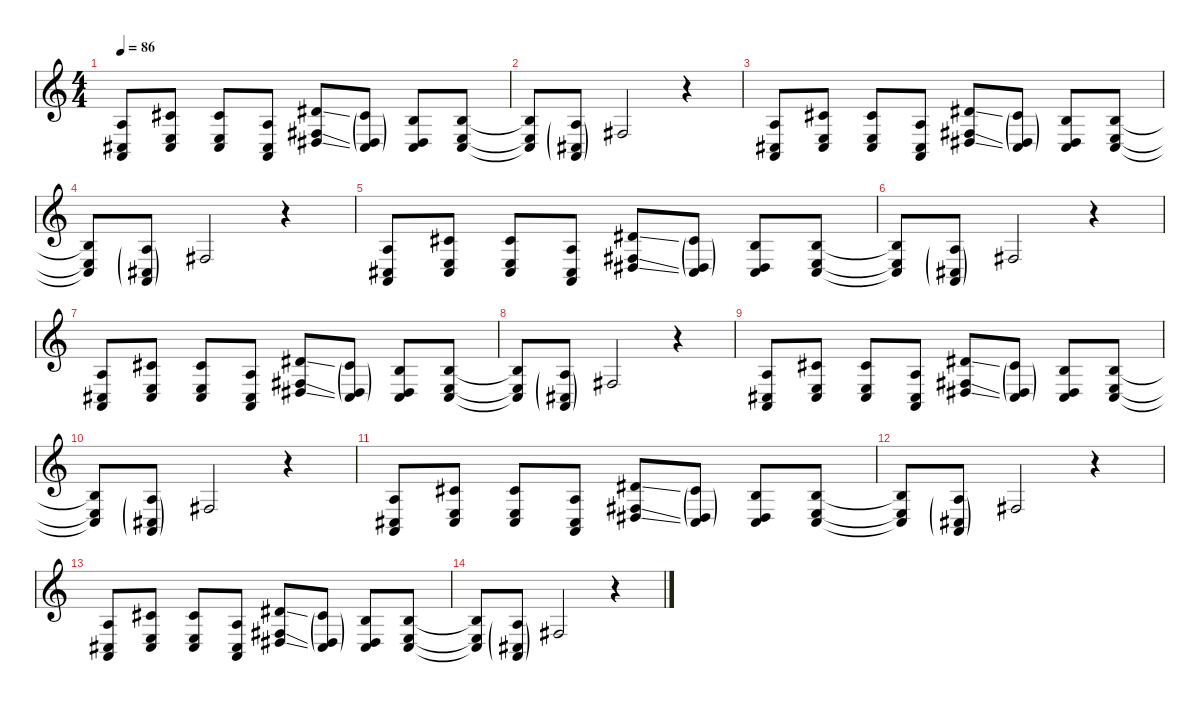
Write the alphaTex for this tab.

\defaultSystemsLayout 4
\hideDynamics
\bracketExtendMode nobrackets
\singleTrackTrackNamePolicy hidden
\multiTrackTrackNamePolicy hidden
\firstSystemTrackNameMode fullname
\firstSystemTrackNameOrientation horizontal
\otherSystemsTrackNameOrientation horizontal
\track ("Voix 2" "led.synth.") {instrument lead3calliope}
\staff {score}
\tuning (E4 B3 G3 D3 A2 E2)
\ts (4 4)
\tempo 86
\clef g2
\ks c
(2.3 4.5{acc #} 5.6).8{dy f beam Up} (6.3{acc #} 7.5 9.6{acc #}).8{beam Up} (6.3{acc #} 7.5 9.6{acc #}).8{beam Up} (2.3 4.5{acc #} 5.6).8{beam Up} (8.3{ss acc #} 9.5{ss acc #} 11.6{ss acc #}).8{beam Up} (6.3{g acc #} 6.5{g acc #} 9.6{g acc #}).8{beam Up} (4.3 6.5{acc #} 9.6{acc #}).8{beam Up} (4.3 7.5 9.6{acc #}).8{beam Up} |
(4.3{t} 7.5{t} 9.6{t acc #}).8{beam Up} (2.3{g} 4.5{g acc #} 5.6{g}).8{beam Up} 9.5{acc #}.2{beam Up} r.4{beam Up} |
(2.3 4.5{acc #} 5.6).8{beam Up} (6.3{acc #} 7.5 9.6{acc #}).8{beam Up} (6.3{acc #} 7.5 9.6{acc #}).8{beam Up} (2.3 4.5{acc #} 5.6).8{beam Up} (8.3{ss acc #} 9.5{ss acc #} 11.6{ss acc #}).8{beam Up} (6.3{g acc #} 6.5{g acc #} 9.6{g acc #}).8{beam Up} (4.3 6.5{acc #} 9.6{acc #}).8{beam Up} (4.3 7.5 9.6{acc #}).8{beam Up} |
(4.3{t} 7.5{t} 9.6{t acc #}).8{beam Up} (2.3{g} 4.5{g acc #} 5.6{g}).8{beam Up} 9.5{acc #}.2{beam Up} r.4{beam Up} |
(2.3 4.5{acc #} 5.6).8{beam Up} (6.3{acc #} 7.5 9.6{acc #}).8{beam Up} (6.3{acc #} 7.5 9.6{acc #}).8{beam Up} (2.3 4.5{acc #} 5.6).8{beam Up} (8.3{ss acc #} 9.5{ss acc #} 11.6{ss acc #}).8{beam Up} (6.3{g acc #} 6.5{g acc #} 9.6{g acc #}).8{beam Up} (4.3 6.5{acc #} 9.6{acc #}).8{beam Up} (4.3 7.5 9.6{acc #}).8{beam Up} |
(4.3{t} 7.5{t} 9.6{t acc #}).8{beam Up} (2.3{g} 4.5{g acc #} 5.6{g}).8{beam Up} 9.5{acc #}.2{beam Up} r.4{beam Up} |
(2.3 4.5{acc #} 5.6).8{beam Up} (6.3{acc #} 7.5 9.6{acc #}).8{beam Up} (6.3{acc #} 7.5 9.6{acc #}).8{beam Up} (2.3 4.5{acc #} 5.6).8{beam Up} (8.3{ss acc #} 9.5{ss acc #} 11.6{ss acc #}).8{beam Up} (6.3{g acc #} 6.5{g acc #} 9.6{g acc #}).8{beam Up} (4.3 6.5{acc #} 9.6{acc #}).8{beam Up} (4.3 7.5 9.6{acc #}).8{beam Up} |
(4.3{t} 7.5{t} 9.6{t acc #}).8{beam Up} (2.3{g} 4.5{g acc #} 5.6{g}).8{beam Up} 9.5{acc #}.2{beam Up} r.4{beam Up} |
(2.3 4.5{acc #} 5.6).8{beam Up} (6.3{acc #} 7.5 9.6{acc #}).8{beam Up} (6.3{acc #} 7.5 9.6{acc #}).8{beam Up} (2.3 4.5{acc #} 5.6).8{beam Up} (8.3{ss acc #} 9.5{ss acc #} 11.6{ss acc #}).8{beam Up} (6.3{g acc #} 6.5{g acc #} 9.6{g acc #}).8{beam Up} (4.3 6.5{acc #} 9.6{acc #}).8{beam Up} (4.3 7.5 9.6{acc #}).8{beam Up} |
(4.3{t} 7.5{t} 9.6{t acc #}).8{beam Up} (2.3{g} 4.5{g acc #} 5.6{g}).8{beam Up} 9.5{acc #}.2{beam Up} r.4{beam Up} |
(2.3 4.5{acc #} 5.6).8{beam Up} (6.3{acc #} 7.5 9.6{acc #}).8{beam Up} (6.3{acc #} 7.5 9.6{acc #}).8{beam Up} (2.3 4.5{acc #} 5.6).8{beam Up} (8.3{ss acc #} 9.5{ss acc #} 11.6{ss acc #}).8{beam Up} (6.3{g acc #} 6.5{g acc #} 9.6{g acc #}).8{beam Up} (4.3 6.5{acc #} 9.6{acc #}).8{beam Up} (4.3 7.5 9.6{acc #}).8{beam Up} |
(4.3{t} 7.5{t} 9.6{t acc #}).8{beam Up} (2.3{g} 4.5{g acc #} 5.6{g}).8{beam Up} 9.5{acc #}.2{beam Up} r.4{beam Up} |
(2.3 4.5{acc #} 5.6).8{beam Up} (6.3{acc #} 7.5 9.6{acc #}).8{beam Up} (6.3{acc #} 7.5 9.6{acc #}).8{beam Up} (2.3 4.5{acc #} 5.6).8{beam Up} (8.3{ss acc #} 9.5{ss acc #} 11.6{ss acc #}).8{beam Up} (6.3{g acc #} 6.5{g acc #} 9.6{g acc #}).8{beam Up} (4.3 6.5{acc #} 9.6{acc #}).8{beam Up} (4.3 7.5 9.6{acc #}).8{beam Up} |
(4.3{t} 7.5{t} 9.6{t acc #}).8{beam Up} (2.3{g} 4.5{g acc #} 5.6{g}).8{beam Up} 9.5{acc #}.2{beam Up} r.4{beam Up}
